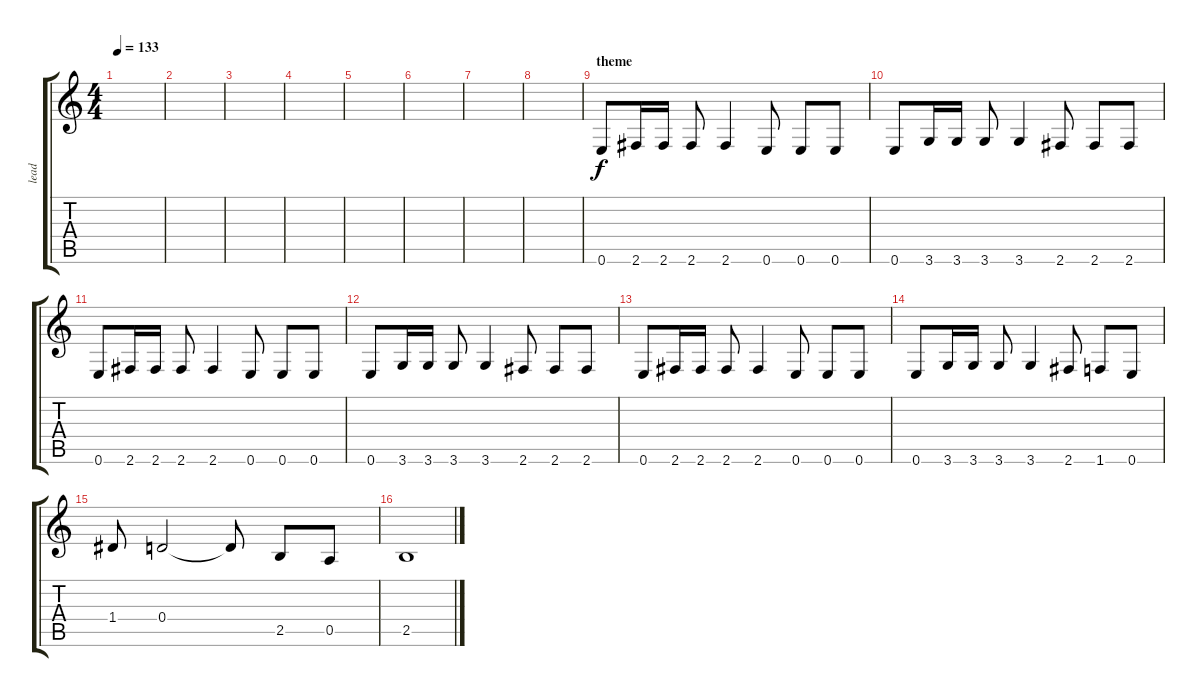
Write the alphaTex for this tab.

\track ("lead" "lead") {instrument overdrivenguitar}
\staff {score tabs}
\tuning (E4 B3 G3 D3 A2 E2) {hide}
\ts (4 4)
\tempo 133
\clef g2
\ks c
|
|
|
|
|
|
|
|
\section ("" "theme")
0.6.8 2.6.16 2.6.16 2.6.8 2.6.4 0.6.8 0.6.8 0.6.8 |
0.6.8 3.6.16 3.6.16 3.6.8 3.6.4 2.6.8 2.6.8 2.6.8 |
0.6.8 2.6.16 2.6.16 2.6.8 2.6.4 0.6.8 0.6.8 0.6.8 |
0.6.8 3.6.16 3.6.16 3.6.8 3.6.4 2.6.8 2.6.8 2.6.8 |
0.6.8 2.6.16 2.6.16 2.6.8 2.6.4 0.6.8 0.6.8 0.6.8 |
0.6.8 3.6.16 3.6.16 3.6.8 3.6.4 2.6.8 1.6.8 0.6.8 |
1.4.8 0.4.2 0.4{t}.8 2.5.8 0.5.8 |
2.5.1
